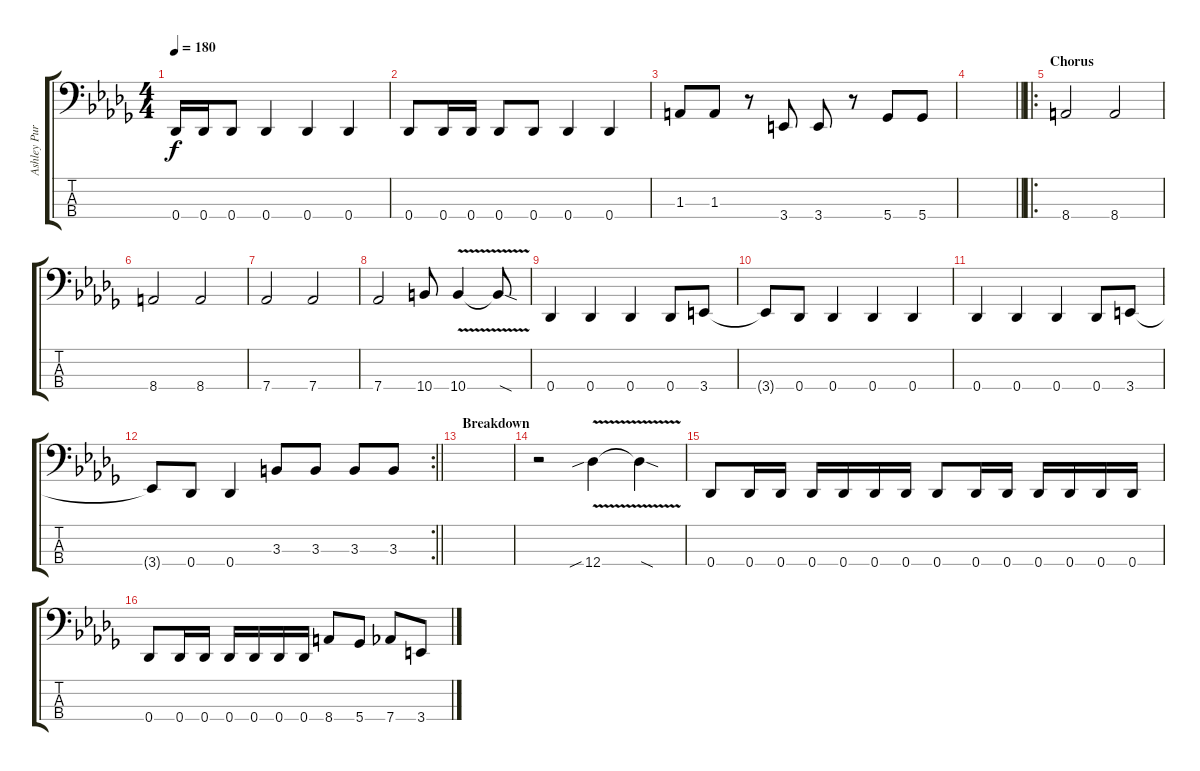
\track ("Ashley Purdy" "Ashley Pur") {instrument electricbasspick}
\staff {score tabs}
\tuning (Gb2 Db2 Ab1 Db1) {hide}
\ts (4 4)
\tempo 180
\clef f4
\ks db
0.4.16{dy f} 0.4.16 0.4.8 0.4.4 0.4.4 0.4.4 |
0.4.8 0.4.16 0.4.16 0.4.8 0.4.8 0.4.4 0.4.4 |
1.3.8 1.3.8 r.8 3.4.8 3.4.8 r.8 5.4.8 5.4.8 |
\barLineRight lightlight
|
\ro
\section ("" "Chorus")
8.4.2 8.4.2 |
8.4.2 8.4.2 |
7.4.2 7.4.2 |
7.4.2 10.4.8 10.4{v}.4 10.4{sod t}.8 |
0.4.4 0.4.4 0.4.4 0.4.8 3.4.8 |
3.4{t}.8 0.4.8 0.4.4 0.4.4 0.4.4 |
0.4.4 0.4.4 0.4.4 0.4.8 3.4.8 |
\rc 2
\barLineRight lightlight
3.4{t}.8 0.4.8 0.4.4 3.3.8 3.3.8 3.3.8 3.3.8 |
\section ("" "Breakdown")
|
r.2 12.4{v sib}.4 12.4{v sod t}.4 |
0.4.8 0.4.16 0.4.16 0.4.16 0.4.16 0.4.16 0.4.16 0.4.8 0.4.16 0.4.16 0.4.16 0.4.16 0.4.16 0.4.16 |
0.4.8 0.4.16 0.4.16 0.4.16 0.4.16 0.4.16 0.4.16 8.4.8 5.4.8 7.4.8 3.4.8
